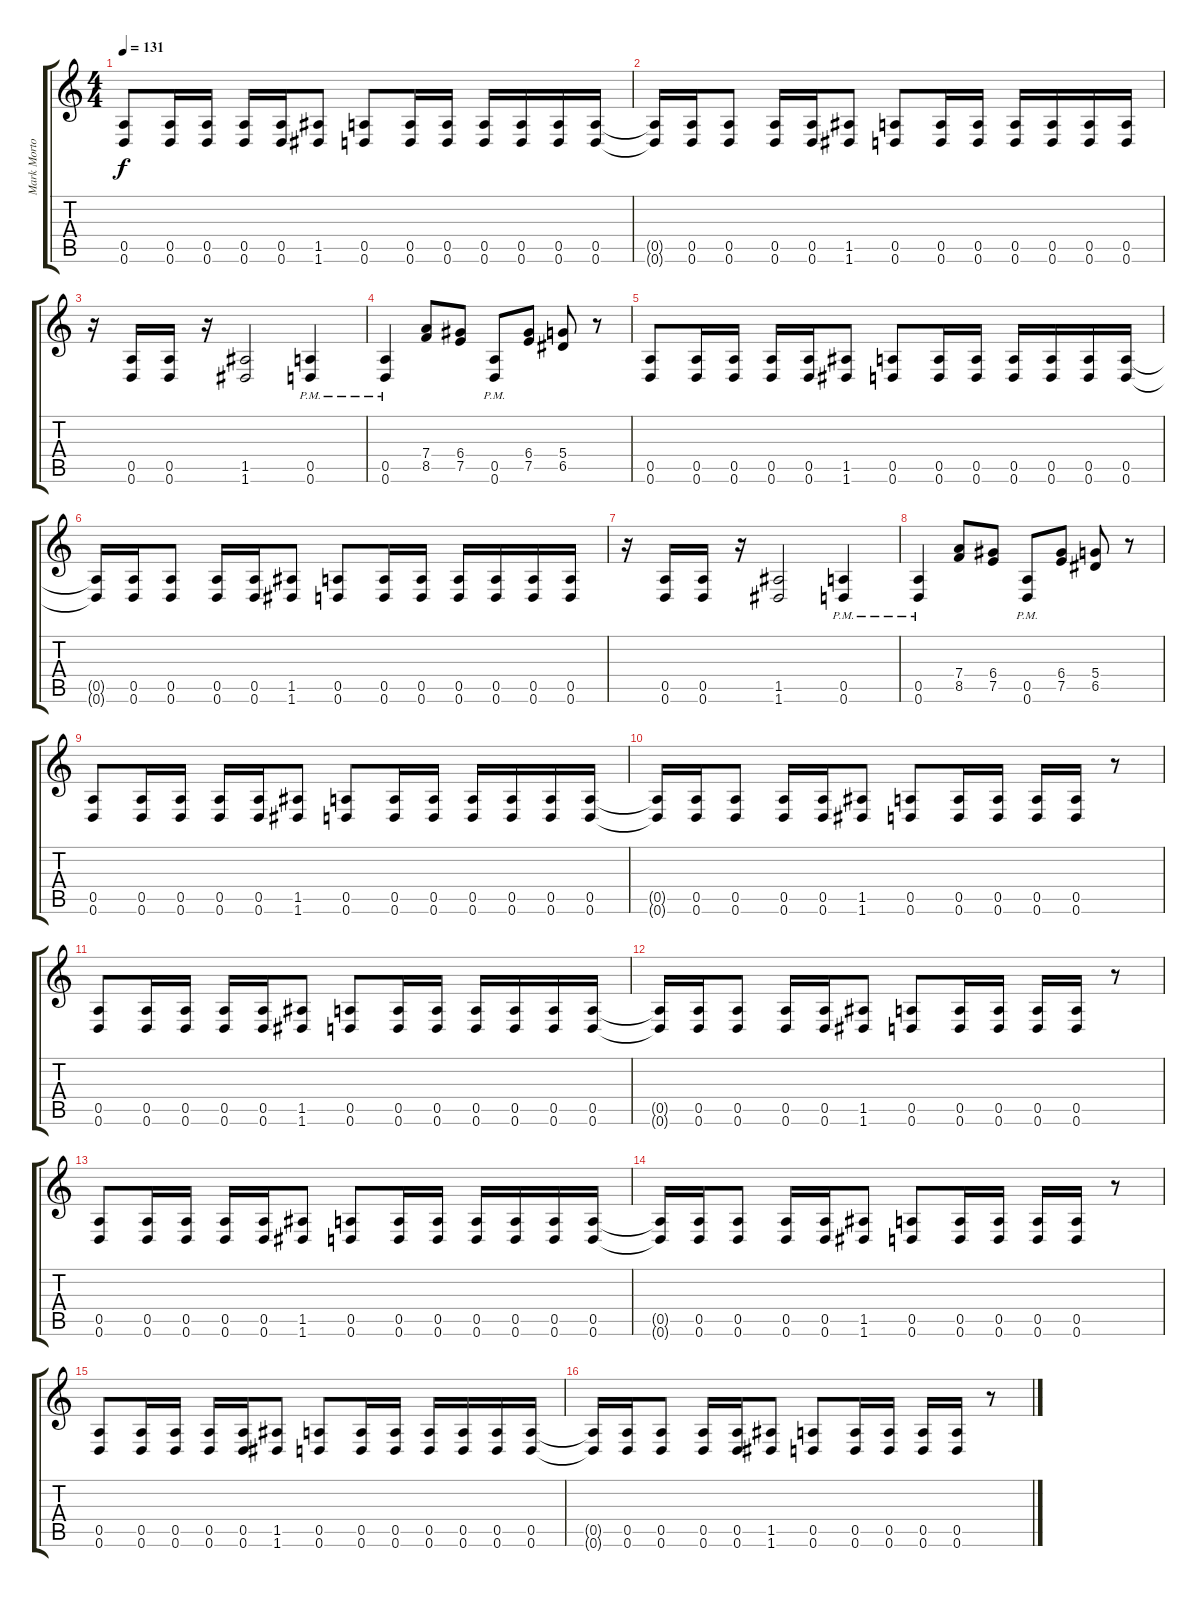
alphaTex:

\track ("Mark Morton" "Mark Morto") {instrument acousticguitarnylon}
\staff {score tabs}
\tuning (E4 B3 G3 D3 A2 D2) {hide}
\ts (4 4)
\tempo 131
\clef g2
\ks c
(0.5 0.6).8{dy f} (0.5 0.6).16 (0.5 0.6).16 (0.5 0.6).16 (0.5 0.6).16 (1.5 1.6).8 (0.5 0.6).8 (0.5 0.6).16 (0.5 0.6).16 (0.5 0.6).16 (0.5 0.6).16 (0.5 0.6).16 (0.5 0.6).16 |
(0.5{t} 0.6{t}).16 (0.5 0.6).16 (0.5 0.6).8 (0.5 0.6).16 (0.5 0.6).16 (1.5 1.6).8 (0.5 0.6).8 (0.5 0.6).16 (0.5 0.6).16 (0.5 0.6).16 (0.5 0.6).16 (0.5 0.6).16 (0.5 0.6).16 |
r.16 (0.5 0.6).16 (0.5 0.6).16 r.16 (1.5 1.6).2 (0.5{pm} 0.6{pm}).4 |
(0.5{pm} 0.6{pm}).4 (7.4 8.5).8 (6.4 7.5).8 (0.5{pm} 0.6{pm}).8 (6.4 7.5).8 (5.4 6.5).8 r.8 |
(0.5 0.6).8 (0.5 0.6).16 (0.5 0.6).16 (0.5 0.6).16 (0.5 0.6).16 (1.5 1.6).8 (0.5 0.6).8 (0.5 0.6).16 (0.5 0.6).16 (0.5 0.6).16 (0.5 0.6).16 (0.5 0.6).16 (0.5 0.6).16 |
(0.5{t} 0.6{t}).16 (0.5 0.6).16 (0.5 0.6).8 (0.5 0.6).16 (0.5 0.6).16 (1.5 1.6).8 (0.5 0.6).8 (0.5 0.6).16 (0.5 0.6).16 (0.5 0.6).16 (0.5 0.6).16 (0.5 0.6).16 (0.5 0.6).16 |
r.16 (0.5 0.6).16 (0.5 0.6).16 r.16 (1.5 1.6).2 (0.5{pm} 0.6{pm}).4 |
(0.5{pm} 0.6{pm}).4 (7.4 8.5).8 (6.4 7.5).8 (0.5{pm} 0.6{pm}).8 (6.4 7.5).8 (5.4 6.5).8 r.8 |
(0.5 0.6).8 (0.5 0.6).16 (0.5 0.6).16 (0.5 0.6).16 (0.5 0.6).16 (1.5 1.6).8 (0.5 0.6).8 (0.5 0.6).16 (0.5 0.6).16 (0.5 0.6).16 (0.5 0.6).16 (0.5 0.6).16 (0.5 0.6).16 |
(0.5{t} 0.6{t}).16 (0.5 0.6).16 (0.5 0.6).8 (0.5 0.6).16 (0.5 0.6).16 (1.5 1.6).8 (0.5 0.6).8 (0.5 0.6).16 (0.5 0.6).16 (0.5 0.6).16 (0.5 0.6).16 r.8 |
(0.5 0.6).8 (0.5 0.6).16 (0.5 0.6).16 (0.5 0.6).16 (0.5 0.6).16 (1.5 1.6).8 (0.5 0.6).8 (0.5 0.6).16 (0.5 0.6).16 (0.5 0.6).16 (0.5 0.6).16 (0.5 0.6).16 (0.5 0.6).16 |
(0.5{t} 0.6{t}).16 (0.5 0.6).16 (0.5 0.6).8 (0.5 0.6).16 (0.5 0.6).16 (1.5 1.6).8 (0.5 0.6).8 (0.5 0.6).16 (0.5 0.6).16 (0.5 0.6).16 (0.5 0.6).16 r.8 |
(0.5 0.6).8 (0.5 0.6).16 (0.5 0.6).16 (0.5 0.6).16 (0.5 0.6).16 (1.5 1.6).8 (0.5 0.6).8 (0.5 0.6).16 (0.5 0.6).16 (0.5 0.6).16 (0.5 0.6).16 (0.5 0.6).16 (0.5 0.6).16 |
(0.5{t} 0.6{t}).16 (0.5 0.6).16 (0.5 0.6).8 (0.5 0.6).16 (0.5 0.6).16 (1.5 1.6).8 (0.5 0.6).8 (0.5 0.6).16 (0.5 0.6).16 (0.5 0.6).16 (0.5 0.6).16 r.8 |
(0.5 0.6).8 (0.5 0.6).16 (0.5 0.6).16 (0.5 0.6).16 (0.5 0.6).16 (1.5 1.6).8 (0.5 0.6).8 (0.5 0.6).16 (0.5 0.6).16 (0.5 0.6).16 (0.5 0.6).16 (0.5 0.6).16 (0.5 0.6).16 |
(0.5{t} 0.6{t}).16 (0.5 0.6).16 (0.5 0.6).8 (0.5 0.6).16 (0.5 0.6).16 (1.5 1.6).8 (0.5 0.6).8 (0.5 0.6).16 (0.5 0.6).16 (0.5 0.6).16 (0.5 0.6).16 r.8
